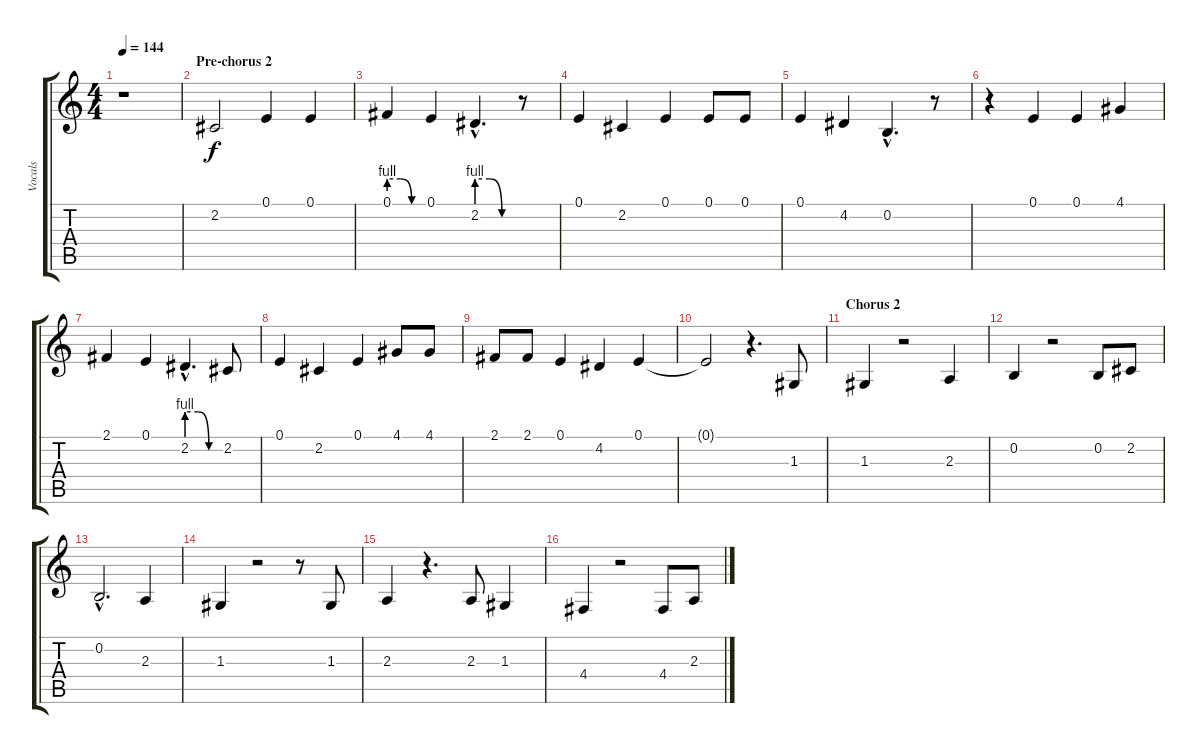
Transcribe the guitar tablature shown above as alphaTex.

\track ("Vocals" "Vocals") {instrument altosax}
\staff {score tabs}
\tuning (E4 B3 G3 D3 A2 E2) {hide}
\ts (4 4)
\tempo 144
\clef g2
\ks c
r.1{dy f} |
\section ("" "Pre-chorus 2")
2.2.2 0.1.4 0.1.4 |
0.1{be (custom 0 4 20 4 40 0 60 0)}.4 0.1.4 2.2{be (custom 0 4 20 4 40 0 60 0) hac}.4{d} r.8 |
0.1.4 2.2.4 0.1.4 0.1.8 0.1.8 |
0.1.4 4.2.4 0.2{hac}.4{d} r.8 |
r.4 0.1.4 0.1.4 4.1.4 |
2.1.4 0.1.4 2.2{be (custom 0 4 20 4 40 0 60 0) hac}.4{d} 2.2.8 |
0.1.4 2.2.4 0.1.4 4.1.8 4.1.8 |
2.1.8 2.1.8 0.1.4 4.2.4 0.1.4 |
0.1{t}.2 r.4{d} 1.3.8 |
\section ("" "Chorus 2")
1.3.4 r.2 2.3.4 |
0.2.4 r.2 0.2.8 2.2.8 |
0.2{hac}.2{d} 2.3.4 |
1.3.4 r.2 r.8 1.3.8 |
2.3.4 r.4{d} 2.3.8 1.3.4 |
4.4.4 r.2 4.4.8 2.3.8
